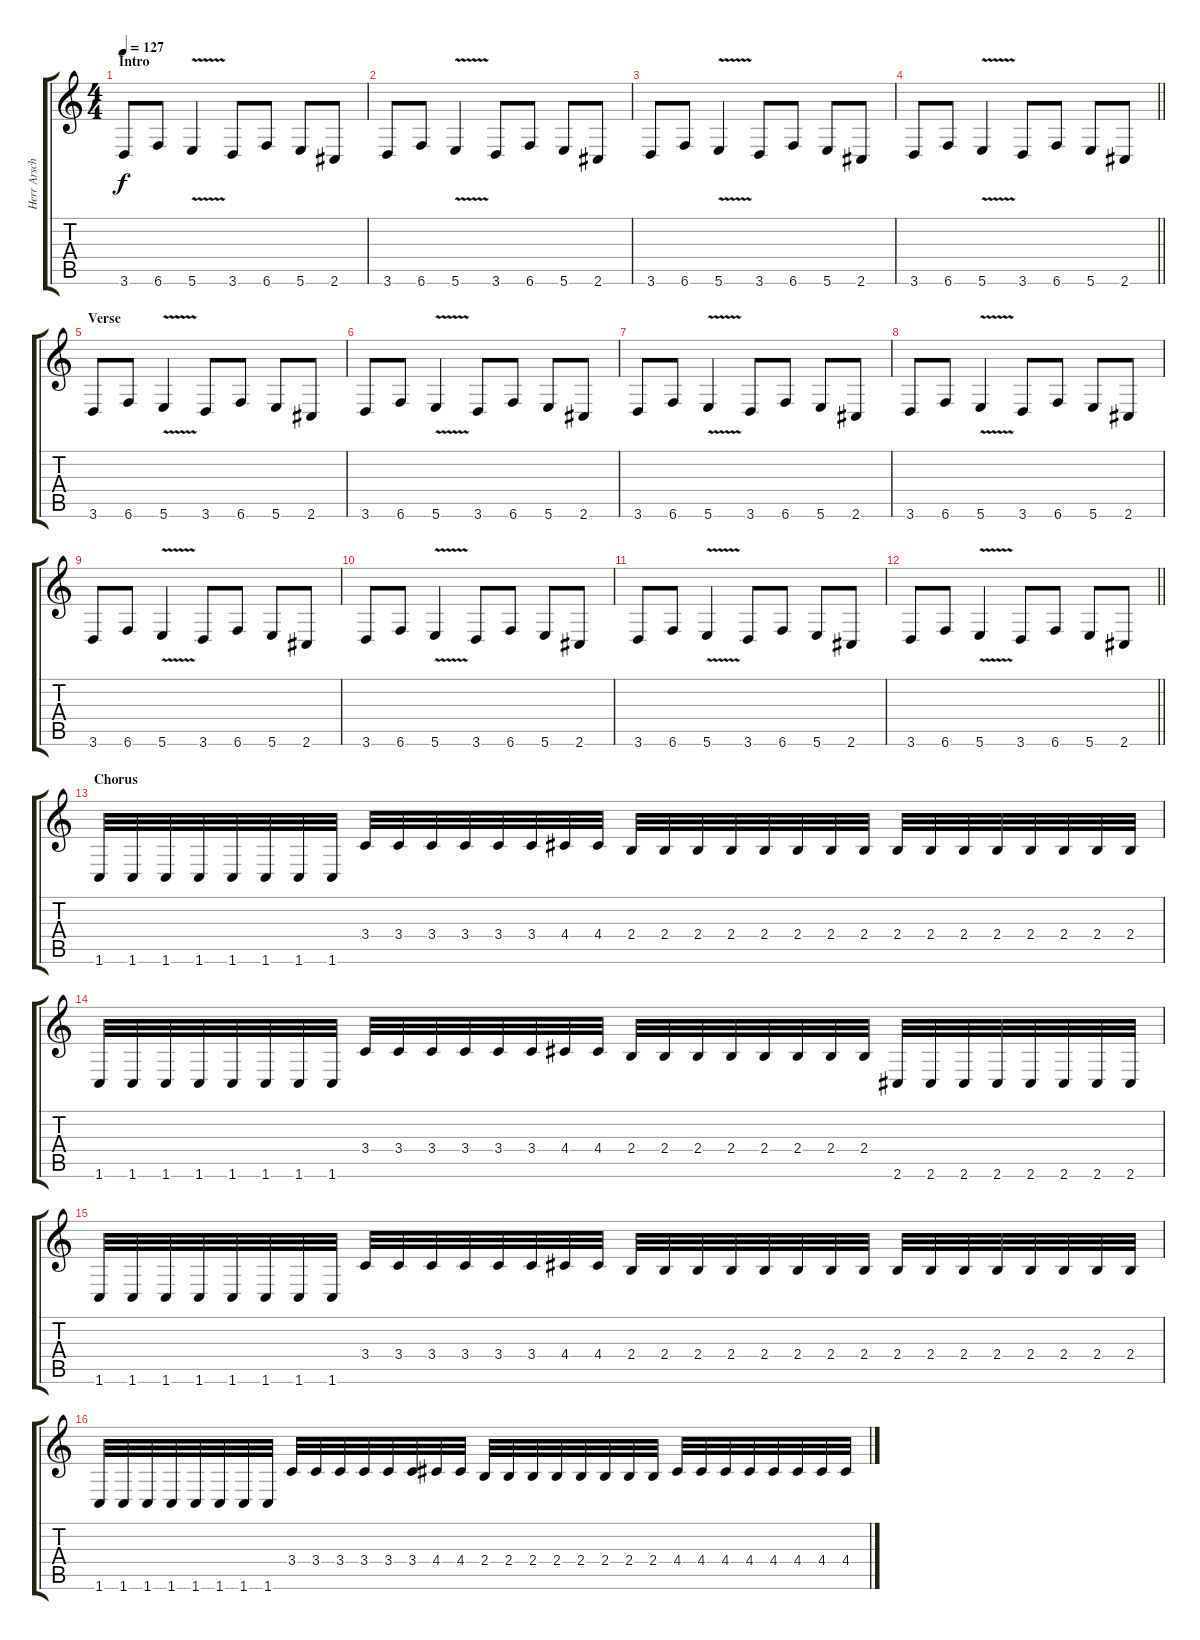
\track ("Herr Arschstein (Left)" "Herr Arsch") {instrument distortionguitar}
\staff {score tabs}
\tuning (B3 Gb3 D3 A2 E2 B1) {hide}
\ts (4 4)
\section ("" "Intro")
\tempo 127
\clef g2
\ks c
3.6.8{dy f instrument distortionguitar} 6.6.8 5.6{v}.4 3.6.8 6.6.8 5.6.8 2.6.8 |
3.6.8 6.6.8 5.6{v}.4 3.6.8 6.6.8 5.6.8 2.6.8 |
3.6.8 6.6.8 5.6{v}.4 3.6.8 6.6.8 5.6.8 2.6.8 |
\barLineRight lightlight
3.6.8 6.6.8 5.6{v}.4 3.6.8 6.6.8 5.6.8 2.6.8 |
\section ("" "Verse")
3.6.8 6.6.8 5.6{v}.4 3.6.8 6.6.8 5.6.8 2.6.8 |
3.6.8 6.6.8 5.6{v}.4 3.6.8 6.6.8 5.6.8 2.6.8 |
3.6.8 6.6.8 5.6{v}.4 3.6.8 6.6.8 5.6.8 2.6.8 |
3.6.8 6.6.8 5.6{v}.4 3.6.8 6.6.8 5.6.8 2.6.8 |
3.6.8 6.6.8 5.6{v}.4 3.6.8 6.6.8 5.6.8 2.6.8 |
3.6.8 6.6.8 5.6{v}.4 3.6.8 6.6.8 5.6.8 2.6.8 |
3.6.8 6.6.8 5.6{v}.4 3.6.8 6.6.8 5.6.8 2.6.8 |
\barLineRight lightlight
3.6.8 6.6.8 5.6{v}.4 3.6.8 6.6.8 5.6.8 2.6.8 |
\section ("" "Chorus")
1.6.32 1.6.32 1.6.32 1.6.32 1.6.32 1.6.32 1.6.32 1.6.32 3.4.32 3.4.32 3.4.32 3.4.32 3.4.32 3.4.32 4.4.32 4.4.32 2.4.32 2.4.32 2.4.32 2.4.32 2.4.32 2.4.32 2.4.32 2.4.32 2.4.32 2.4.32 2.4.32 2.4.32 2.4.32 2.4.32 2.4.32 2.4.32 |
1.6.32 1.6.32 1.6.32 1.6.32 1.6.32 1.6.32 1.6.32 1.6.32 3.4.32 3.4.32 3.4.32 3.4.32 3.4.32 3.4.32 4.4.32 4.4.32 2.4.32 2.4.32 2.4.32 2.4.32 2.4.32 2.4.32 2.4.32 2.4.32 2.6.32 2.6.32 2.6.32 2.6.32 2.6.32 2.6.32 2.6.32 2.6.32 |
1.6.32 1.6.32 1.6.32 1.6.32 1.6.32 1.6.32 1.6.32 1.6.32 3.4.32 3.4.32 3.4.32 3.4.32 3.4.32 3.4.32 4.4.32 4.4.32 2.4.32 2.4.32 2.4.32 2.4.32 2.4.32 2.4.32 2.4.32 2.4.32 2.4.32 2.4.32 2.4.32 2.4.32 2.4.32 2.4.32 2.4.32 2.4.32 |
1.6.32 1.6.32 1.6.32 1.6.32 1.6.32 1.6.32 1.6.32 1.6.32 3.4.32 3.4.32 3.4.32 3.4.32 3.4.32 3.4.32 4.4.32 4.4.32 2.4.32 2.4.32 2.4.32 2.4.32 2.4.32 2.4.32 2.4.32 2.4.32 4.4.32 4.4.32 4.4.32 4.4.32 4.4.32 4.4.32 4.4.32 4.4.32
